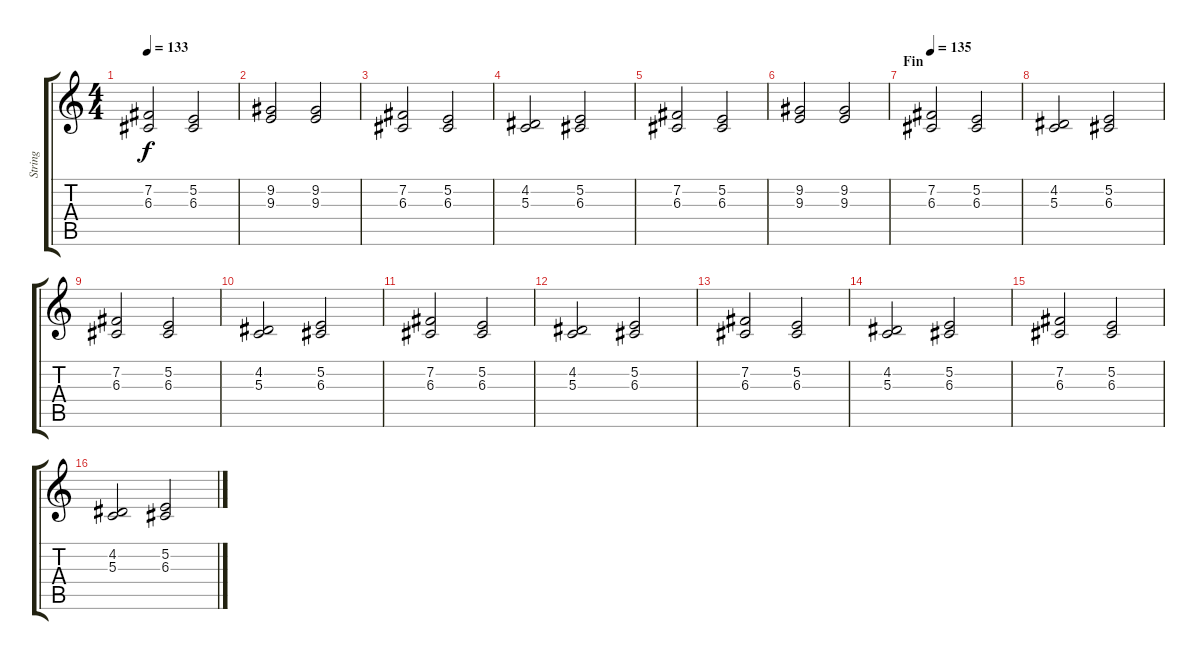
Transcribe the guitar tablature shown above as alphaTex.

\track ("String" "String") {instrument stringensemble2}
\staff {score tabs}
\tuning (E4 B3 G3 D3 A2 E2) {hide}
\ts (4 4)
\tempo 133
\clef g2
\ks c
(7.2 6.3).2{dy f} (5.2 6.3).2 |
(9.2 9.3).2 (9.2 9.3).2 |
(7.2 6.3).2 (5.2 6.3).2 |
(4.2 5.3).2 (5.2 6.3).2 |
(7.2 6.3).2 (5.2 6.3).2 |
(9.2 9.3).2 (9.2 9.3).2 |
\section ("" "Fin")
\tempo 137
\tempo 135
(7.2 6.3).2 (5.2 6.3).2 |
(4.2 5.3).2 (5.2 6.3).2 |
(7.2 6.3).2 (5.2 6.3).2 |
(4.2 5.3).2 (5.2 6.3).2 |
(7.2 6.3).2 (5.2 6.3).2 |
(4.2 5.3).2 (5.2 6.3).2 |
(7.2 6.3).2 (5.2 6.3).2 |
(4.2 5.3).2 (5.2 6.3).2 |
(7.2 6.3).2 (5.2 6.3).2 |
(4.2 5.3).2 (5.2 6.3).2
